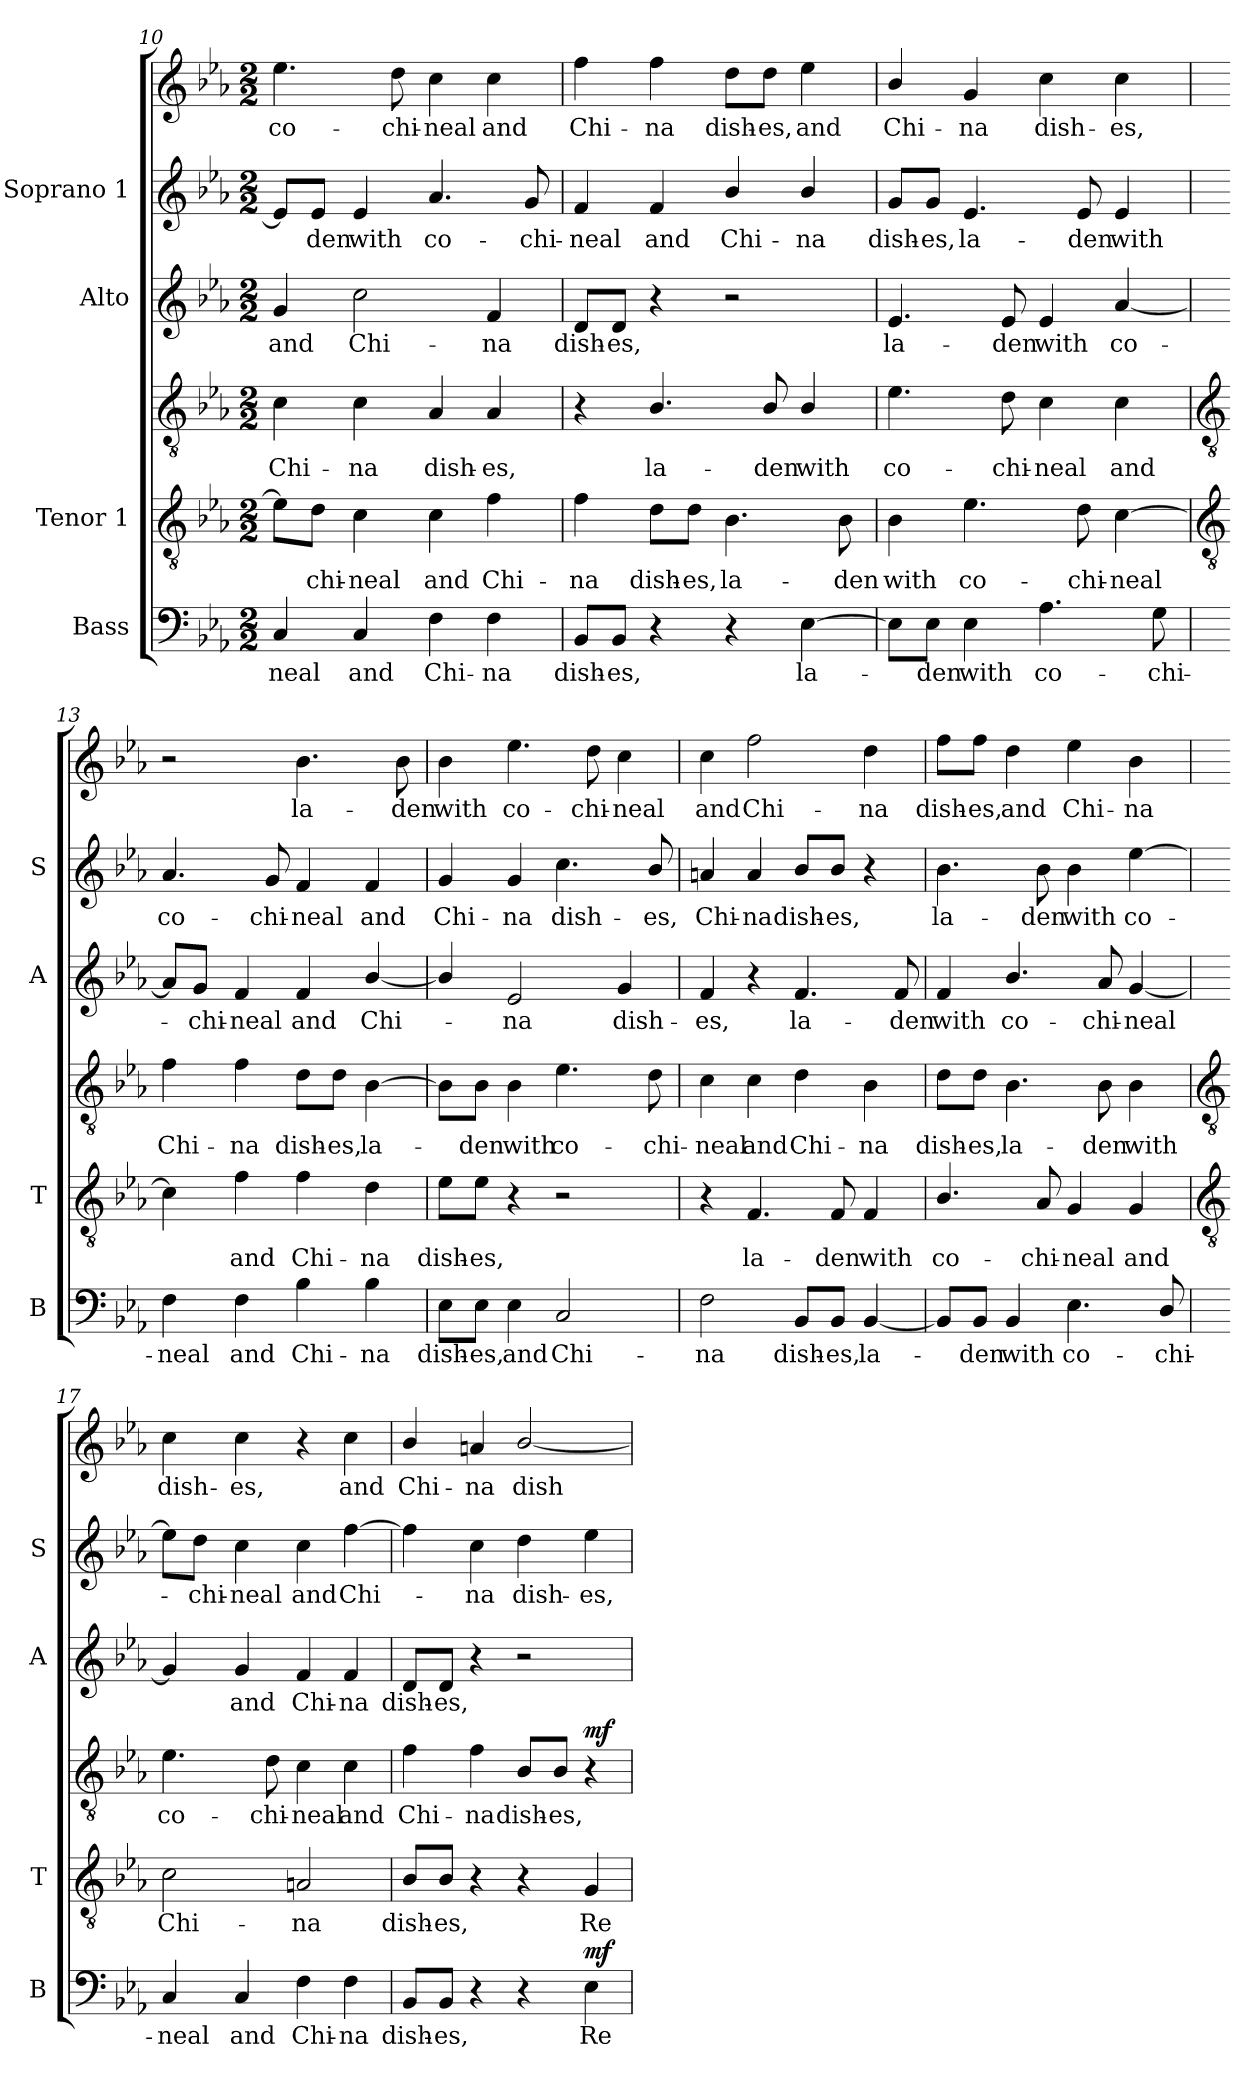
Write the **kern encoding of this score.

**kern	**text	**dynam	**kern	**text	**kern	**text	**dynam	**kern	**text	**kern	**text	**kern	**text
*part4	*part4	*part4	*part3	*part3	*part3	*part3	*part3	*part2	*part2	*part1	*part1	*part1	*part1
*staff6	*staff6	*staff6	*staff5	*staff5	*staff4	*staff4	*staff4/5	*staff3	*staff3	*staff2	*staff2	*staff1	*staff1
*I"Bass	*	*	*I"Tenor 1	*	*	*	*	*I"Alto	*	*I"Soprano 1	*	*	*
*I'B	*	*	*I'T	*	*	*	*	*I'A	*	*I'S	*	*	*
!!LO:LB:g=z
*clefF4	*	*	*clefGv2	*	*clefGv2	*	*	*clefG2	*	*clefG2	*	*clefG2	*
*k[b-e-a-]	*	*	*k[b-e-a-]	*	*k[b-e-a-]	*	*	*k[b-e-a-]	*	*k[b-e-a-]	*	*k[b-e-a-]	*
*E-:	*	*	*E-:	*	*E-:	*	*	*E-:	*	*E-:	*	*E-:	*
*M2/2	*	*	*M2/2	*	*M2/2	*	*	*M2/2	*	*M2/2	*	*M2/2	*
=10	=10	=10	=10	=10	=10	=10	=10	=10	=10	=10	=10	=10	=10
!	!LO:LY:b	!	!	!	!	!LO:LY:b	!	!	!LO:LY:b	!	!	!	!LO:LY:b
4C	-neal	.	8e-\L]	.	4c	Chi-	.	4g	and	8e-/L]	.	4.ee-	co-
!	!	!	!	!LO:LY:b	!	!	!	!	!	!	!LO:LY:b	!	!
.	.	.	8d\J	chi-	.	.	.	.	.	8e-/J	den	.	.
!	!LO:LY:b	!	!	!LO:LY:b	!	!LO:LY:b	!	!	!LO:LY:b	!	!LO:LY:b	!	!
4C	and	.	4c	-neal	4c	-na	.	2cc	Chi-	4e-	with	.	.
!	!	!	!	!	!	!	!	!	!	!	!	!	!LO:LY:b
.	.	.	.	.	.	.	.	.	.	.	.	8dd	-chi-
!	!LO:LY:b	!	!	!LO:LY:b	!	!LO:LY:b	!	!	!	!	!LO:LY:b	!	!LO:LY:b
4F	Chi-	.	4c	and	4A-	dish-	.	.	.	4.a-	co-	4cc	-neal
!	!LO:LY:b	!	!	!LO:LY:b	!	!LO:LY:b	!	!	!LO:LY:b	!	!	!	!LO:LY:b
4F	-na	.	4f	Chi-	4A-	-es,	.	4f	-na	.	.	4cc	and
!	!	!	!	!	!	!	!	!	!	!	!LO:LY:b	!	!
.	.	.	.	.	.	.	.	.	.	8g	-chi-	.	.
=11	=11	=11	=11	=11	=11	=11	=11	=11	=11	=11	=11	=11	=11
!	!LO:LY:b	!	!	!LO:LY:b	!	!	!	!	!LO:LY:b	!	!LO:LY:b	!	!LO:LY:b
8BB-/L	dish-	.	4f	na	4r	.	.	8d/L	dish-	4f	neal	4ff	-Chi-
!	!LO:LY:b	!	!	!	!	!	!	!	!LO:LY:b	!	!	!	!
8BB-/J	-es,	.	.	.	.	.	.	8d/J	-es,	.	.	.	.
!	!	!	!	!LO:LY:b	!	!LO:LY:b	!	!	!	!	!LO:LY:b	!	!LO:LY:b
4r	.	.	8d\L	dish-	4.B-/	-la-	.	4r	.	4f	and	4ff	-na
!	!	!	!	!LO:LY:b	!	!	!	!	!	!	!	!	!
.	.	.	8d\J	-es,	.	.	.	.	.	.	.	.	.
!	!	!	!	!LO:LY:b	!	!	!	!	!	!	!LO:LY:b	!	!LO:LY:b
4r	.	.	4.B-	la-	.	.	.	2r	.	4b-/	Chi-	8dd\L	dish-
!	!	!	!	!	!	!LO:LY:b	!	!	!	!	!	!	!LO:LY:b
.	.	.	.	.	8B-/	-den	.	.	.	.	.	8dd\J	-es,
!	!LO:LY:b	!	!	!	!	!LO:LY:b	!	!	!	!	!LO:LY:b	!	!LO:LY:b
[4E-	la-	.	.	.	4B-/	with	.	.	.	4b-/	-na	4ee-	and
!	!	!	!	!LO:LY:b	!	!	!	!	!	!	!	!	!
.	.	.	8B-	-den	.	.	.	.	.	.	.	.	.
=12	=12	=12	=12	=12	=12	=12	=12	=12	=12	=12	=12	=12	=12
!	!	!	!	!LO:LY:b	!	!LO:LY:b	!	!	!LO:LY:b	!	!LO:LY:b	!	!LO:LY:b
8E-\L]	.	.	4B-	with	4.e-	co-	.	4.e-	la-	8g/L	dish-	4b-/	Chi-
!	!LO:LY:b	!	!	!	!	!	!	!	!	!	!LO:LY:b	!	!
8E-\J	den	.	.	.	.	.	.	.	.	8g/J	-es,	.	.
!	!LO:LY:b	!	!	!LO:LY:b	!	!	!	!	!	!	!LO:LY:b	!	!LO:LY:b
4E-	with	.	4.e-	co-	.	.	.	.	.	4.e-	la-	4g	-na
!	!	!	!	!	!	!LO:LY:b	!	!	!LO:LY:b	!	!	!	!
.	.	.	.	.	8d	-chi-	.	8e-	-den	.	.	.	.
!	!LO:LY:b	!	!	!	!	!LO:LY:b	!	!	!LO:LY:b	!	!	!	!LO:LY:b
4.A-	co-	.	.	.	4c	-neal	.	4e-	with	.	.	4cc	dish-
!	!	!	!	!LO:LY:b	!	!	!	!	!	!	!LO:LY:b	!	!
.	.	.	8d	-chi-	.	.	.	.	.	8e-	-den	.	.
!	!	!	!	!LO:LY:b	!	!LO:LY:b	!	!	!LO:LY:b	!	!LO:LY:b	!	!LO:LY:b
.	.	.	[4c	-neal	4c	and	.	[4a-	co-	4e-	with	4cc	-es,
!	!LO:LY:b	!	!	!	!	!	!	!	!	!	!	!	!
8G	-chi-	.	.	.	.	.	.	.	.	.	.	.	.
!!LO:LB:g=z
=13	=13	=13	=13	=13	=13	=13	=13	=13	=13	=13	=13	=13	=13
*	*	*	*clefGv2	*	*clefGv2	*	*	*	*	*	*	*	*
!	!LO:LY:b	!	!	!	!	!LO:LY:b	!	!	!	!	!LO:LY:b	!	!
4F	-neal	.	4c]	.	4f	Chi-	.	8a-/L]	.	4.a-	co-	2r	.
!	!	!	!	!	!	!	!	!	!LO:LY:b	!	!	!	!
.	.	.	.	.	.	.	.	8g/J	chi-	.	.	.	.
!	!LO:LY:b	!	!	!LO:LY:b	!	!LO:LY:b	!	!	!LO:LY:b	!	!	!	!
4F	and	.	4f	and	4f	-na	.	4f	-neal	.	.	.	.
!	!	!	!	!	!	!	!	!	!	!	!LO:LY:b	!	!
.	.	.	.	.	.	.	.	.	.	8g	-chi-	.	.
!	!LO:LY:b	!	!	!LO:LY:b	!	!LO:LY:b	!	!	!LO:LY:b	!	!LO:LY:b	!	!LO:LY:b
4B-	Chi-	.	4f	Chi-	8d\L	dish-	.	4f	and	4f	-neal	4.b-	la-
!	!	!	!	!	!	!LO:LY:b	!	!	!	!	!	!	!
.	.	.	.	.	8d\J	-es,	.	.	.	.	.	.	.
!	!LO:LY:b	!	!	!LO:LY:b	!	!LO:LY:b	!	!	!LO:LY:b	!	!LO:LY:b	!	!
4B-	-na	.	4d	-na	[4B-	la-	.	[4b-/	Chi-	4f	and	.	.
!	!	!	!	!	!	!	!	!	!	!	!	!	!LO:LY:b
.	.	.	.	.	.	.	.	.	.	.	.	8b-	-den
=14	=14	=14	=14	=14	=14	=14	=14	=14	=14	=14	=14	=14	=14
!	!LO:LY:b	!	!	!LO:LY:b	!	!	!	!	!	!	!LO:LY:b	!	!LO:LY:b
8E-\L	dish-	.	8e-\L	-dish-	8B-\L]	.	.	4b-/]	.	4g	Chi-	4b-	with
!	!LO:LY:b	!	!	!LO:LY:b	!	!LO:LY:b	!	!	!	!	!	!	!
8E-\J	-es,	.	8e-\J	-es,	8B-\J	den	.	.	.	.	.	.	.
!	!LO:LY:b	!	!	!	!	!LO:LY:b	!	!	!LO:LY:b	!	!LO:LY:b	!	!LO:LY:b
4E-	and	.	4r	.	4B-	with	.	2e-	na	4g	-na	4.ee-	co-
!	!LO:LY:b	!	!	!	!	!LO:LY:b	!	!	!	!	!LO:LY:b	!	!
2C	Chi-	.	2r	.	4.e-	co-	.	.	.	4.cc	dish-	.	.
!	!	!	!	!	!	!	!	!	!	!	!	!	!LO:LY:b
.	.	.	.	.	.	.	.	.	.	.	.	8dd	-chi-
!	!	!	!	!	!	!	!	!	!LO:LY:b	!	!	!	!LO:LY:b
.	.	.	.	.	.	.	.	4g	dish-	.	.	4cc	-neal
!	!	!	!	!	!	!LO:LY:b	!	!	!	!	!LO:LY:b	!	!
.	.	.	.	.	8d	-chi-	.	.	.	8b-/	-es,	.	.
=15	=15	=15	=15	=15	=15	=15	=15	=15	=15	=15	=15	=15	=15
!	!LO:LY:b	!	!	!	!	!LO:LY:b	!	!	!LO:LY:b	!	!LO:LY:b	!	!LO:LY:b
2F	-na	.	4r	.	4c	neal	.	4f	-es,	4an	Chi-	4cc	and
!	!	!	!	!LO:LY:b	!	!LO:LY:b	!	!	!	!	!LO:LY:b	!	!LO:LY:b
.	.	.	4.F	la-	4c	and	.	4r	.	4a	-na	2ff	Chi-
!	!LO:LY:b	!	!	!	!	!LO:LY:b	!	!	!LO:LY:b	!	!LO:LY:b	!	!
8BB-/L	dish-	.	.	.	4d	Chi-	.	4.f	la-	8b-/L	dish-	.	.
!	!LO:LY:b	!	!	!LO:LY:b	!	!	!	!	!	!	!LO:LY:b	!	!
8BB-/J	-es,	.	8F	-den	.	.	.	.	.	8b-/J	-es,	.	.
!	!LO:LY:b	!	!	!LO:LY:b	!	!LO:LY:b	!	!	!	!	!	!	!LO:LY:b
[4BB-	la-	.	4F	with	4B-	-na	.	.	.	4r	.	4dd	-na
!	!	!	!	!	!	!	!	!	!LO:LY:b	!	!	!	!
.	.	.	.	.	.	.	.	8f	-den	.	.	.	.
=16	=16	=16	=16	=16	=16	=16	=16	=16	=16	=16	=16	=16	=16
!	!	!	!	!LO:LY:b	!	!LO:LY:b	!	!	!LO:LY:b	!	!LO:LY:b	!	!LO:LY:b
8BB-/L]	.	.	4.B-/	co-	8d\L	dish-	.	4f	with	4.b-	la-	8ff\L	dish-
!	!LO:LY:b	!	!	!	!	!LO:LY:b	!	!	!	!	!	!	!LO:LY:b
8BB-/J	den	.	.	.	8d\J	-es,	.	.	.	.	.	8ff\J	-es,
!	!LO:LY:b	!	!	!	!	!LO:LY:b	!	!	!LO:LY:b	!	!	!	!LO:LY:b
4BB-	with	.	.	.	4.B-	la-	.	4.b-/	co-	.	.	4dd	and
!	!	!	!	!LO:LY:b	!	!	!	!	!	!	!LO:LY:b	!	!
.	.	.	8A-	-chi-	.	.	.	.	.	8b-	-den	.	.
!	!LO:LY:b	!	!	!LO:LY:b	!	!	!	!	!	!	!LO:LY:b	!	!LO:LY:b
4.E-	co-	.	4G	-neal	.	.	.	.	.	4b-	with	4ee-	Chi-
!	!	!	!	!	!	!LO:LY:b	!	!	!LO:LY:b	!	!	!	!
.	.	.	.	.	8B-	-den	.	8a-	-chi-	.	.	.	.
!	!	!	!	!LO:LY:b	!	!LO:LY:b	!	!	!LO:LY:b	!	!LO:LY:b	!	!LO:LY:b
.	.	.	4G	and	4B-	with	.	[4g	-neal	[4ee-	co-	4b-	-na
!	!LO:LY:b	!	!	!	!	!	!	!	!	!	!	!	!
8D/	-chi-	.	.	.	.	.	.	.	.	.	.	.	.
!!LO:LB:g=z
=17	=17	=17	=17	=17	=17	=17	=17	=17	=17	=17	=17	=17	=17
*	*	*	*clefGv2	*	*clefGv2	*	*	*	*	*	*	*	*
!	!LO:LY:b	!	!	!LO:LY:b	!	!LO:LY:b	!	!	!	!	!	!	!LO:LY:b
4C	-neal	.	2c	Chi-	4.e-	co-	.	4g]	.	8ee-\L]	.	4cc	dish-
!	!	!	!	!	!	!	!	!	!	!	!LO:LY:b	!	!
.	.	.	.	.	.	.	.	.	.	8dd\J	chi-	.	.
!	!LO:LY:b	!	!	!	!	!	!	!	!LO:LY:b	!	!LO:LY:b	!	!LO:LY:b
4C	and	.	.	.	.	.	.	4g	and	4cc	-neal	4cc	-es,
!	!	!	!	!	!	!LO:LY:b	!	!	!	!	!	!	!
.	.	.	.	.	8d	-chi-	.	.	.	.	.	.	.
!	!LO:LY:b	!	!	!LO:LY:b	!	!LO:LY:b	!	!	!LO:LY:b	!	!LO:LY:b	!	!
4F	Chi-	.	2An	-na	4c	-neal	.	4f	Chi-	4cc	and	4r	.
!	!LO:LY:b	!	!	!	!	!LO:LY:b	!	!	!LO:LY:b	!	!LO:LY:b	!	!LO:LY:b
4F	-na	.	.	.	4c	and	.	4f	-na	[4ff	Chi-	4cc	and
=18	=18	=18	=18	=18	=18	=18	=18	=18	=18	=18	=18	=18	=18
!	!LO:LY:b	!	!	!LO:LY:b	!	!LO:LY:b	!	!	!LO:LY:b	!	!	!	!LO:LY:b
8BB-/L	dish-	.	8B-/L	dish-	4f	Chi-	.	8d/L	dish-	4ff]	.	4b-/	Chi-
!	!LO:LY:b	!	!	!LO:LY:b	!	!	!	!	!LO:LY:b	!	!	!	!
8BB-/J	-es,	.	8B-/J	-es,	.	.	.	8d/J	-es,	.	.	.	.
!	!	!	!	!	!	!LO:LY:b	!	!	!	!	!LO:LY:b	!	!LO:LY:b
4r	.	.	4r	.	4f	-na	.	4r	.	4cc	na	4an	-na
!	!	!	!	!	!	!LO:LY:b	!	!	!	!	!LO:LY:b	!	!LO:LY:b
4r	.	.	4r	.	8B-/L	dish-	.	2r	.	4dd	dish-	[2b-/	dish-
!	!	!	!	!	!	!LO:LY:b	!	!	!	!	!	!	!
.	.	.	.	.	8B-/J	-es,	.	.	.	.	.	.	.
!	!LO:LY:b	!LO:DY:b	!	!LO:LY:b	!	!	!LO:DY:b=2	!	!	!	!LO:LY:b	!	!
4E-	Re-	mf	4G	Re-	4r	.	mf	.	.	4ee-	-es,	.	.
=	=	=	=	=	=	=	=	=	=	=	=	=	=
*-	*-	*-	*-	*-	*-	*-	*-	*-	*-	*-	*-	*-	*-
